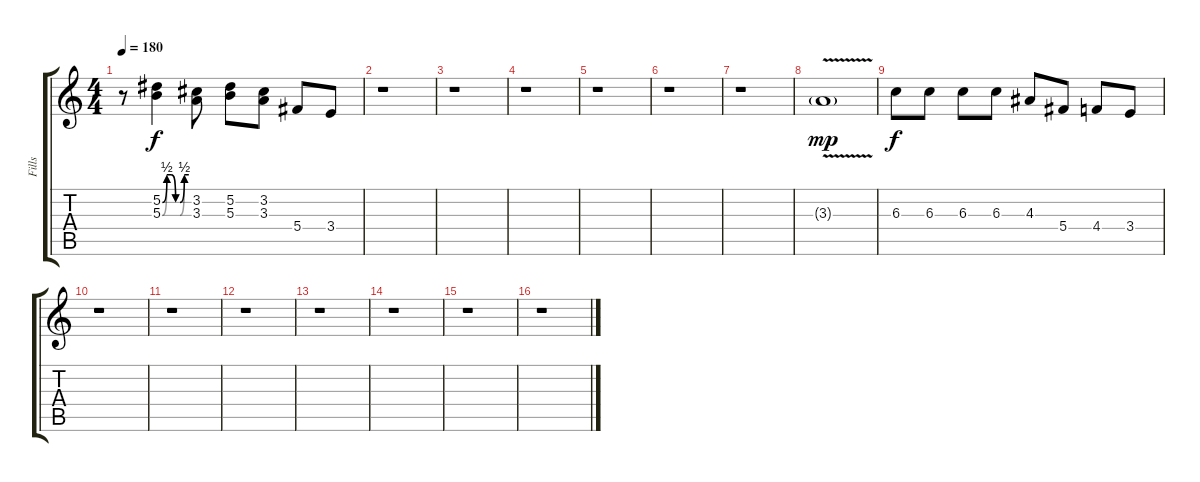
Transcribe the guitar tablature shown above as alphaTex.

\track ("Fills" "Fills") {instrument distortionguitar}
\staff {score tabs}
\tuning (Eb4 Bb3 Gb3 Db3 Ab2 Eb2) {hide}
\ts (4 4)
\tempo 180
\clef g2
\ks c
r.8{dy f} (5.2{be (custom 0 0 10 2 20 2 30 0 40 0 50 2 60 2)} 5.3{be (custom 0 0 10 2 20 2 30 0 40 0 50 2 60 2)}).4 (3.2 3.3).8 (5.2 5.3).8 (3.2 3.3).8 5.4.8 3.4.8 |
r.1 |
r.1 |
r.1 |
r.1 |
r.1 |
r.1 |
3.3{v g}.1{dy mp} |
6.3.8{dy f} 6.3.8 6.3.8 6.3.8 4.3.8 5.4.8 4.4.8 3.4.8 |
r.1 |
r.1 |
r.1 |
r.1 |
r.1 |
r.1 |
r.1
